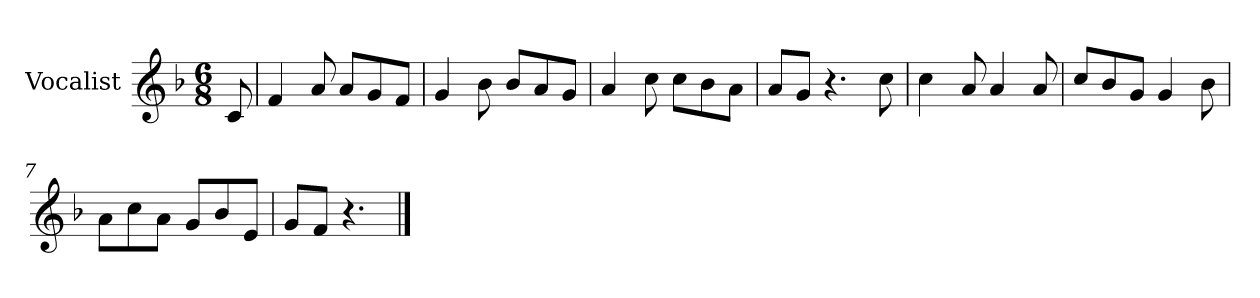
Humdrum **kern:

**kern
*part1
*staff1
*I"Vocalist
*k[b-]
*F:
*M6/8
=
8c
=1
4f
8a
8aL
8g
8fJ
=2
4g
8b-
8b-L
8a
8gJ
=3
4a
8cc
8ccL
8b-
8aJ
=4
8aL
8gJ
4.r
8cc
=5
4cc
8a
4a
8a
=6
8ccL
8b-
8gJ
4g
8b-
=7
8aL
8cc
8aJ
8gL
8b-
8eJ
=8
8gL
8fJ
4.r
==
*-
